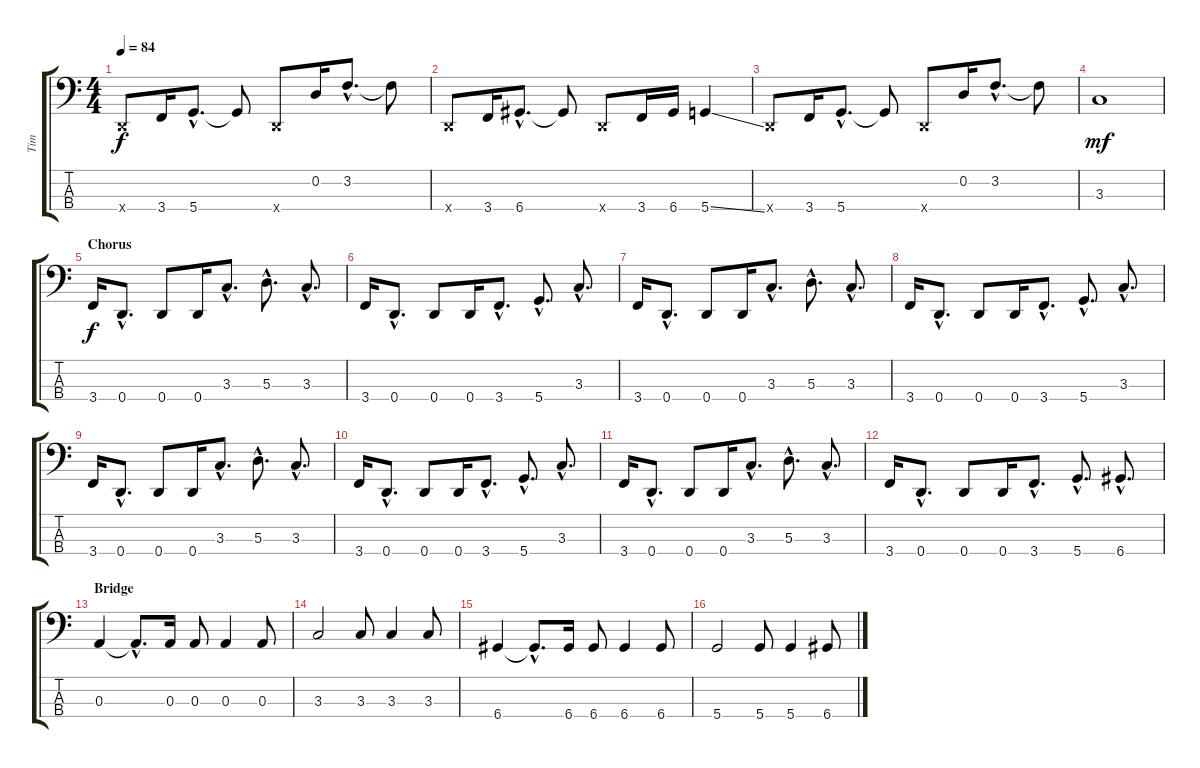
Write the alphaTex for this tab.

\track ("Tim" "Tim") {instrument electricbassfinger}
\staff {score tabs}
\tuning (G2 D2 A1 D1) {hide}
\ts (4 4)
\tempo 84
\clef f4
\ks c
0.4{x}.8{dy f} 3.4.16 5.4{hac}.8{d} 5.4{t}.8 0.4{x}.8 0.2.16 3.2{hac}.8{d} 3.2{t}.8 |
0.4{x}.8 3.4.16 6.4{hac}.8{d} 6.4{t}.8 0.4{x}.8 3.4.16 6.4.16 5.4{ss}.4 |
0.4{x}.8 3.4.16 5.4{hac}.8{d} 5.4{t}.8 0.4{x}.8 0.2.16 3.2{hac}.8{d} 3.2{t}.8 |
3.3.1{dy mf} |
\section ("" "Chorus")
3.4.16{dy f} 0.4{hac}.8{d} 0.4.8 0.4.16 3.3{hac}.8{d} 5.3{hac}.8{d} 3.3{hac}.8{d} |
3.4.16 0.4{hac}.8{d} 0.4.8 0.4.16 3.4{hac}.8{d} 5.4{hac}.8{d} 3.3{hac}.8{d} |
3.4.16 0.4{hac}.8{d} 0.4.8 0.4.16 3.3{hac}.8{d} 5.3{hac}.8{d} 3.3{hac}.8{d} |
3.4.16 0.4{hac}.8{d} 0.4.8 0.4.16 3.4{hac}.8{d} 5.4{hac}.8{d} 3.3{hac}.8{d} |
3.4.16 0.4{hac}.8{d} 0.4.8 0.4.16 3.3{hac}.8{d} 5.3{hac}.8{d} 3.3{hac}.8{d} |
3.4.16 0.4{hac}.8{d} 0.4.8 0.4.16 3.4{hac}.8{d} 5.4{hac}.8{d} 3.3{hac}.8{d} |
3.4.16 0.4{hac}.8{d} 0.4.8 0.4.16 3.3{hac}.8{d} 5.3{hac}.8{d} 3.3{hac}.8{d} |
3.4.16 0.4{hac}.8{d} 0.4.8 0.4.16 3.4{hac}.8{d} 5.4{hac}.8{d} 6.4{hac}.8{d} |
\section ("" "Bridge")
0.3.4 0.3{hac t}.8{d} 0.3.16 0.3.8 0.3.4 0.3.8 |
3.3.2 3.3.8 3.3.4 3.3.8 |
6.4.4 6.4{hac t}.8{d} 6.4.16 6.4.8 6.4.4 6.4.8 |
5.4.2 5.4.8 5.4.4 6.4.8
